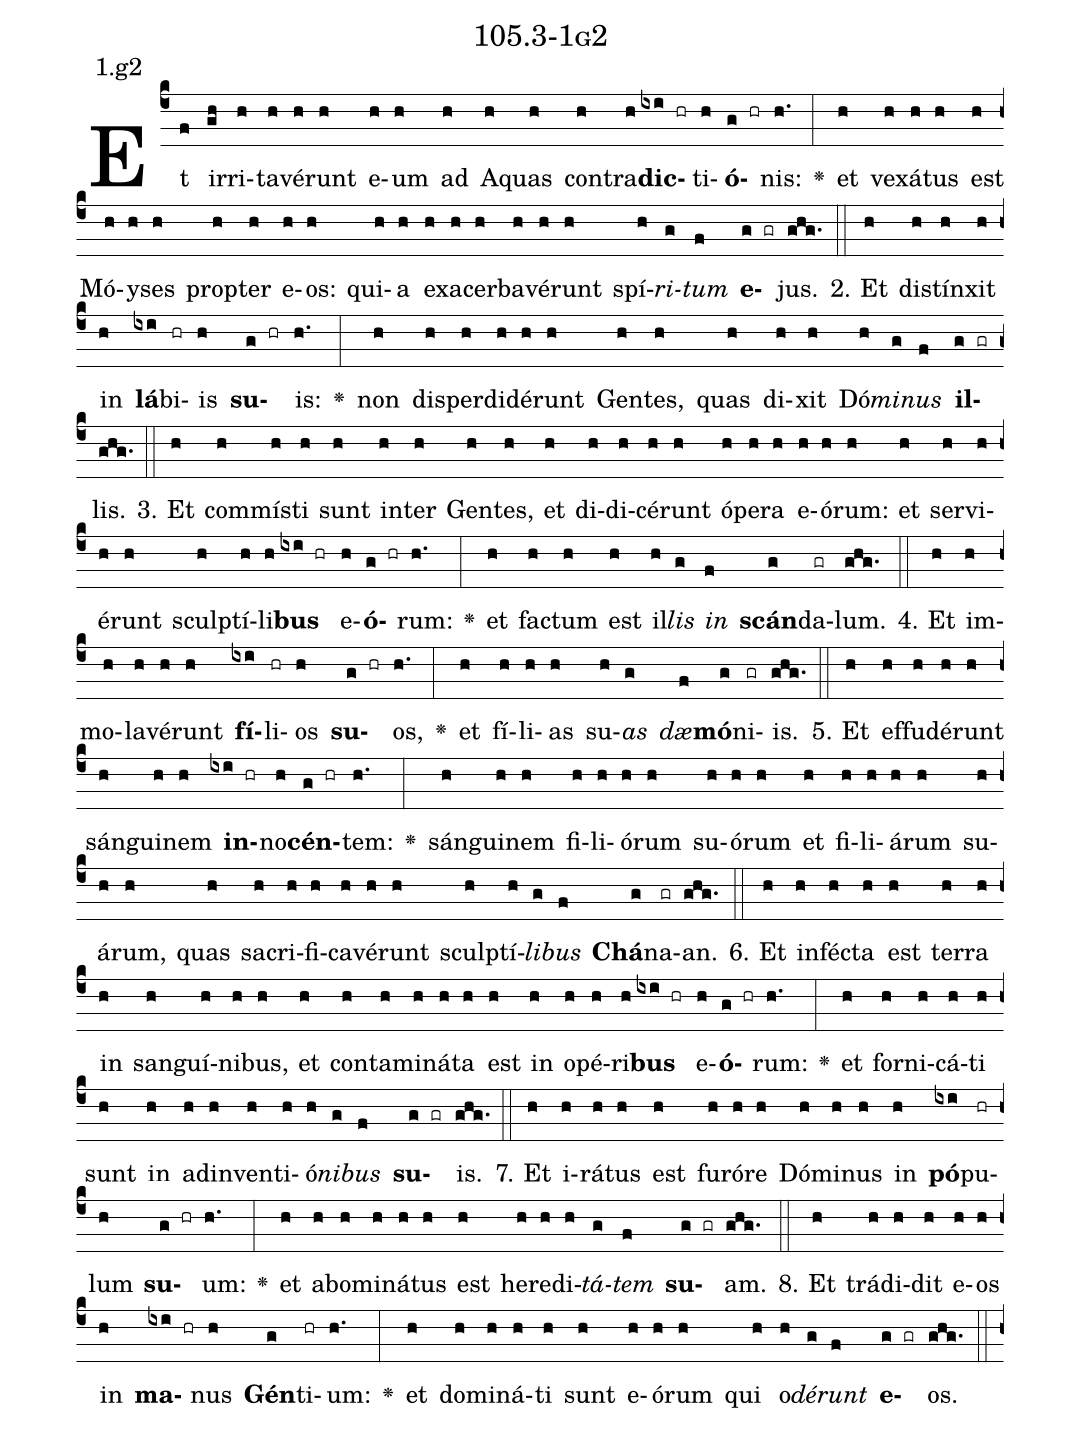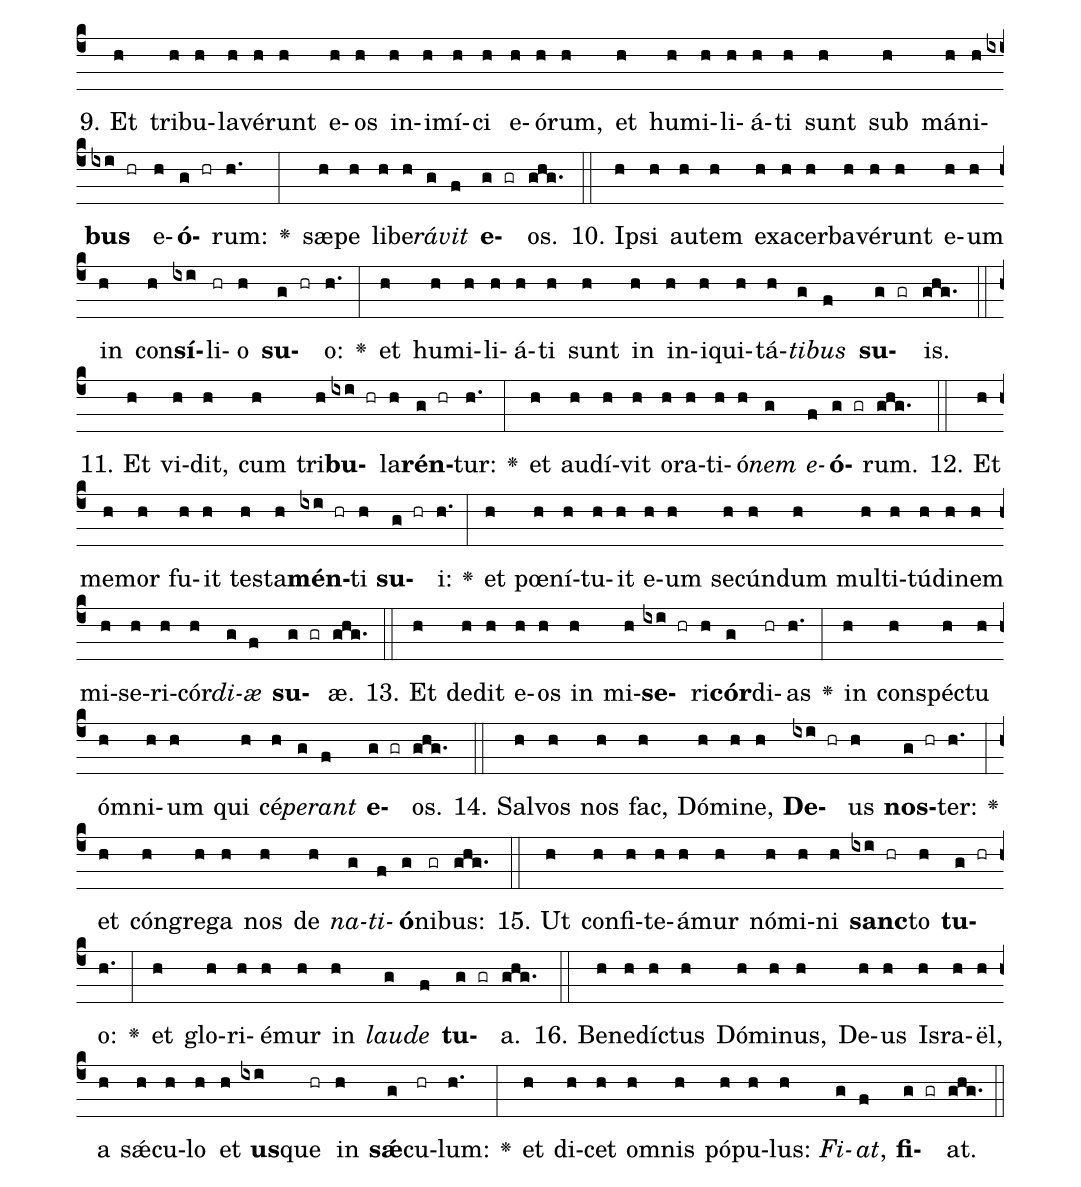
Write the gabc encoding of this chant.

name: 105.3-1g2;
annotation: 1.g2;
%%
(c4)Et(f) ir(gh)ri(h)ta(h)vé(h)runt(h) e(h)um(h) ad(h) A(h)quas(h) con(h)tra(h)<b>dic</b>(ixi hr)ti(h)<b>ó</b>(g hr)nis:(h.) <v>\greheightstar</v>(:) et(h) ve(h)xá(h)tus(h) est(h) Mó(h)y(h)ses(h) prop(h)ter(h) e(h)os:(h) qui(h)a(h) ex(h)a(h)cer(h)ba(h)vé(h)runt(h) spí(h)<i>ri</i>(g)<i>tum</i>(f) <b>e</b>(g gr)jus.(ghg.) (::)
2. Et(h) di(h)stín(h)xit(h) in(h) <b>lá</b>(ixi)bi(hr)is(h) <b>su</b>(g hr)is:(h.) <v>\greheightstar</v>(:) non(h) dis(h)per(h)di(h)dé(h)runt(h) Gen(h)tes,(h) quas(h) di(h)xit(h) Dó(h)<i>mi</i>(g)<i>nus</i>(f) <b>il</b>(g gr)lis.(ghg.) (::)
3. Et(h) com(h)mís(h)ti(h) sunt(h) in(h)ter(h) Gen(h)tes,(h) et(h) di(h)di(h)cé(h)runt(h) ó(h)pe(h)ra(h) e(h)ó(h)rum:(h) et(h) ser(h)vi(h)é(h)runt(h) sculp(h)tí(h)li(h)<b>bus</b>(ixi hr) e(h)<b>ó</b>(g hr)rum:(h.) <v>\greheightstar</v>(:) et(h) fac(h)tum(h) est(h) il(h)<i>lis</i>(g) <i>in</i>(f) <b>scán</b>(g)da(gr)lum.(ghg.) (::)
4. Et(h) im(h)mo(h)la(h)vé(h)runt(h) <b>fí</b>(ixi)li(hr)os(h) <b>su</b>(g hr)os,(h.) <v>\greheightstar</v>(:) et(h) fí(h)li(h)as(h) su(h)<i>as</i>(g) <i>dæ</i>(f)<b>mó</b>(g)ni(gr)is.(ghg.) (::)
5. Et(h) ef(h)fu(h)dé(h)runt(h) sán(h)gui(h)nem(h) <b>in</b>(ixi hr)no(h)<b>cén</b>(g hr)tem:(h.) <v>\greheightstar</v>(:) sán(h)gui(h)nem(h) fi(h)li(h)ó(h)rum(h) su(h)ó(h)rum(h) et(h) fi(h)li(h)á(h)rum(h) su(h)á(h)rum,(h) quas(h) sa(h)cri(h)fi(h)ca(h)vé(h)runt(h) sculp(h)tí(h)<i>li</i>(g)<i>bus</i>(f) <b>Chá</b>(g)na(gr)an.(ghg.) (::)
6. Et(h) in(h)féc(h)ta(h) est(h) ter(h)ra(h) in(h) san(h)guí(h)ni(h)bus,(h) et(h) con(h)ta(h)mi(h)ná(h)ta(h) est(h) in(h) o(h)pé(h)ri(h)<b>bus</b>(ixi hr) e(h)<b>ó</b>(g hr)rum:(h.) <v>\greheightstar</v>(:) et(h) for(h)ni(h)cá(h)ti(h) sunt(h) in(h) ad(h)in(h)ven(h)ti(h)ó(h)<i>ni</i>(g)<i>bus</i>(f) <b>su</b>(g gr)is.(ghg.) (::)
7. Et(h) i(h)rá(h)tus(h) est(h) fu(h)ró(h)re(h) Dó(h)mi(h)nus(h) in(h) <b>pó</b>(ixi)pu(hr)lum(h) <b>su</b>(g hr)um:(h.) <v>\greheightstar</v>(:) et(h) ab(h)o(h)mi(h)ná(h)tus(h) est(h) he(h)re(h)di(h)<i>tá</i>(g)<i>tem</i>(f) <b>su</b>(g gr)am.(ghg.) (::)
8. Et(h) trá(h)di(h)dit(h) e(h)os(h) in(h) <b>ma</b>(ixi hr)nus(h) <b>Gén</b>(g)ti(hr)um:(h.) <v>\greheightstar</v>(:) et(h) do(h)mi(h)ná(h)ti(h) sunt(h) e(h)ó(h)rum(h) qui(h) o(h)<i>dé</i>(g)<i>runt</i>(f) <b>e</b>(g gr)os.(ghg.) (::)
9. Et(h) tri(h)bu(h)la(h)vé(h)runt(h) e(h)os(h) in(h)i(h)mí(h)ci(h) e(h)ó(h)rum,(h) et(h) hu(h)mi(h)li(h)á(h)ti(h) sunt(h) sub(h) má(h)ni(h)<b>bus</b>(ixi hr) e(h)<b>ó</b>(g hr)rum:(h.) <v>\greheightstar</v>(:) sæ(h)pe(h) li(h)be(h)<i>rá</i>(g)<i>vit</i>(f) <b>e</b>(g gr)os.(ghg.) (::)
10. Ip(h)si(h) au(h)tem(h) ex(h)a(h)cer(h)ba(h)vé(h)runt(h) e(h)um(h) in(h) con(h)<b>sí</b>(ixi)li(hr)o(h) <b>su</b>(g hr)o:(h.) <v>\greheightstar</v>(:) et(h) hu(h)mi(h)li(h)á(h)ti(h) sunt(h) in(h) in(h)i(h)qui(h)tá(h)<i>ti</i>(g)<i>bus</i>(f) <b>su</b>(g gr)is.(ghg.) (::)
11. Et(h) vi(h)dit,(h) cum(h) tri(h)<b>bu</b>(ixi hr)la(h)<b>rén</b>(g hr)tur:(h.) <v>\greheightstar</v>(:) et(h) au(h)dí(h)vit(h) o(h)ra(h)ti(h)ó(h)<i>nem</i>(g) <i>e</i>(f)<b>ó</b>(g gr)rum.(ghg.) (::)
12. Et(h) me(h)mor(h) fu(h)it(h) tes(h)ta(h)<b>mén</b>(ixi hr)ti(h) <b>su</b>(g hr)i:(h.) <v>\greheightstar</v>(:) et(h) pœ(h)ní(h)tu(h)it(h) e(h)um(h) se(h)cún(h)dum(h) mul(h)ti(h)tú(h)di(h)nem(h) mi(h)se(h)ri(h)cór(h)<i>di</i>(g)<i>æ</i>(f) <b>su</b>(g gr)æ.(ghg.) (::)
13. Et(h) de(h)dit(h) e(h)os(h) in(h) mi(h)<b>se</b>(ixi hr)ri(h)<b>cór</b>(g)di(hr)as(h.) <v>\greheightstar</v>(:) in(h) con(h)spéc(h)tu(h) óm(h)ni(h)um(h) qui(h) cé(h)<i>pe</i>(g)<i>rant</i>(f) <b>e</b>(g gr)os.(ghg.) (::)
14. Sal(h)vos(h) nos(h) fac,(h) Dó(h)mi(h)ne,(h) <b>De</b>(ixi hr)us(h) <b>nos</b>(g hr)ter:(h.) <v>\greheightstar</v>(:) et(h) cón(h)gre(h)ga(h) nos(h) de(h) <i>na</i>(g)<i>ti</i>(f)<b>ó</b>(g)ni(gr)bus:(ghg.) (::)
15. Ut(h) con(h)fi(h)te(h)á(h)mur(h) nó(h)mi(h)ni(h) <b>sanc</b>(ixi hr)to(h) <b>tu</b>(g hr)o:(h.) <v>\greheightstar</v>(:) et(h) glo(h)ri(h)é(h)mur(h) in(h) <i>lau</i>(g)<i>de</i>(f) <b>tu</b>(g gr)a.(ghg.) (::)
16. Be(h)ne(h)díc(h)tus(h) Dó(h)mi(h)nus,(h) De(h)us(h) Is(h)ra(h)ël,(h) a(h) sǽ(h)cu(h)lo(h) et(h) <b>us</b>(ixi)que(hr) in(h) <b>sǽ</b>(g)cu(hr)lum:(h.) <v>\greheightstar</v>(:) et(h) di(h)cet(h) om(h)nis(h) pó(h)pu(h)lus:(h) <i>Fi</i>(g)<i>at</i>,(f) <b>fi</b>(g gr)at.(ghg.) (::)
